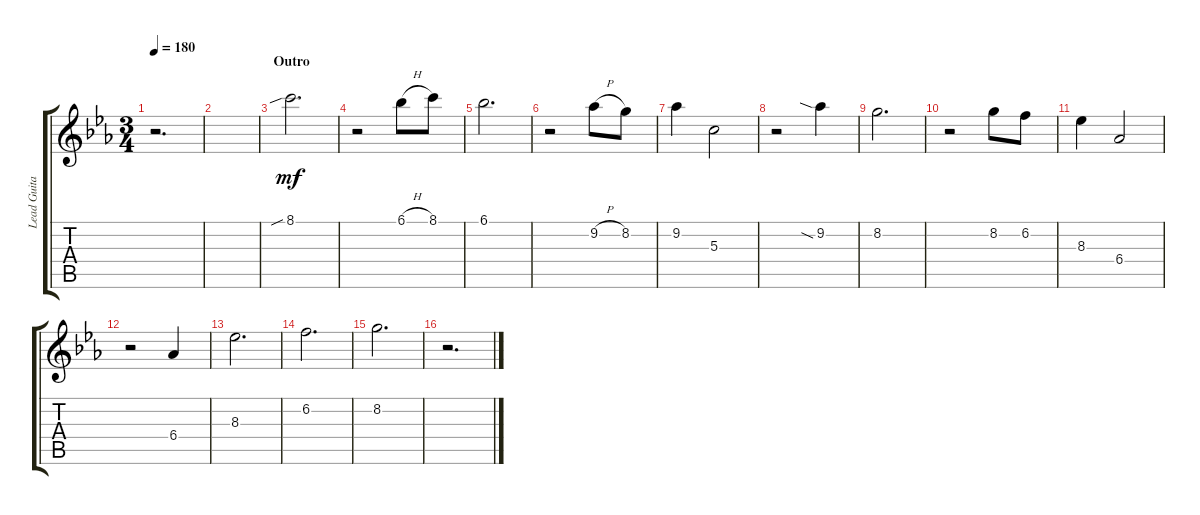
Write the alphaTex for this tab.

\track ("Lead Guitar II" "Lead Guita") {instrument acousticguitarnylon}
\staff {score tabs}
\tuning (E4 B3 G3 D3 A2 E2) {hide}
\ts (3 4)
\tempo 180
\clef g2
\ks cminor
r.2{d dy mf} |
|
\section ("" "Outro")
8.1{sib}.2{d} |
r.2 6.1{h}.8 8.1.8 |
6.1.2{d} |
r.2 9.2{h}.8 8.2.8 |
9.2.4 5.3.2 |
r.2 9.2{sia}.4 |
8.2.2{d} |
r.2 8.2.8 6.2.8 |
8.3.4 6.4.2 |
r.2 6.4.4 |
8.3.2{d} |
6.2.2{d} |
8.2.2{d} |
r.2{d}
